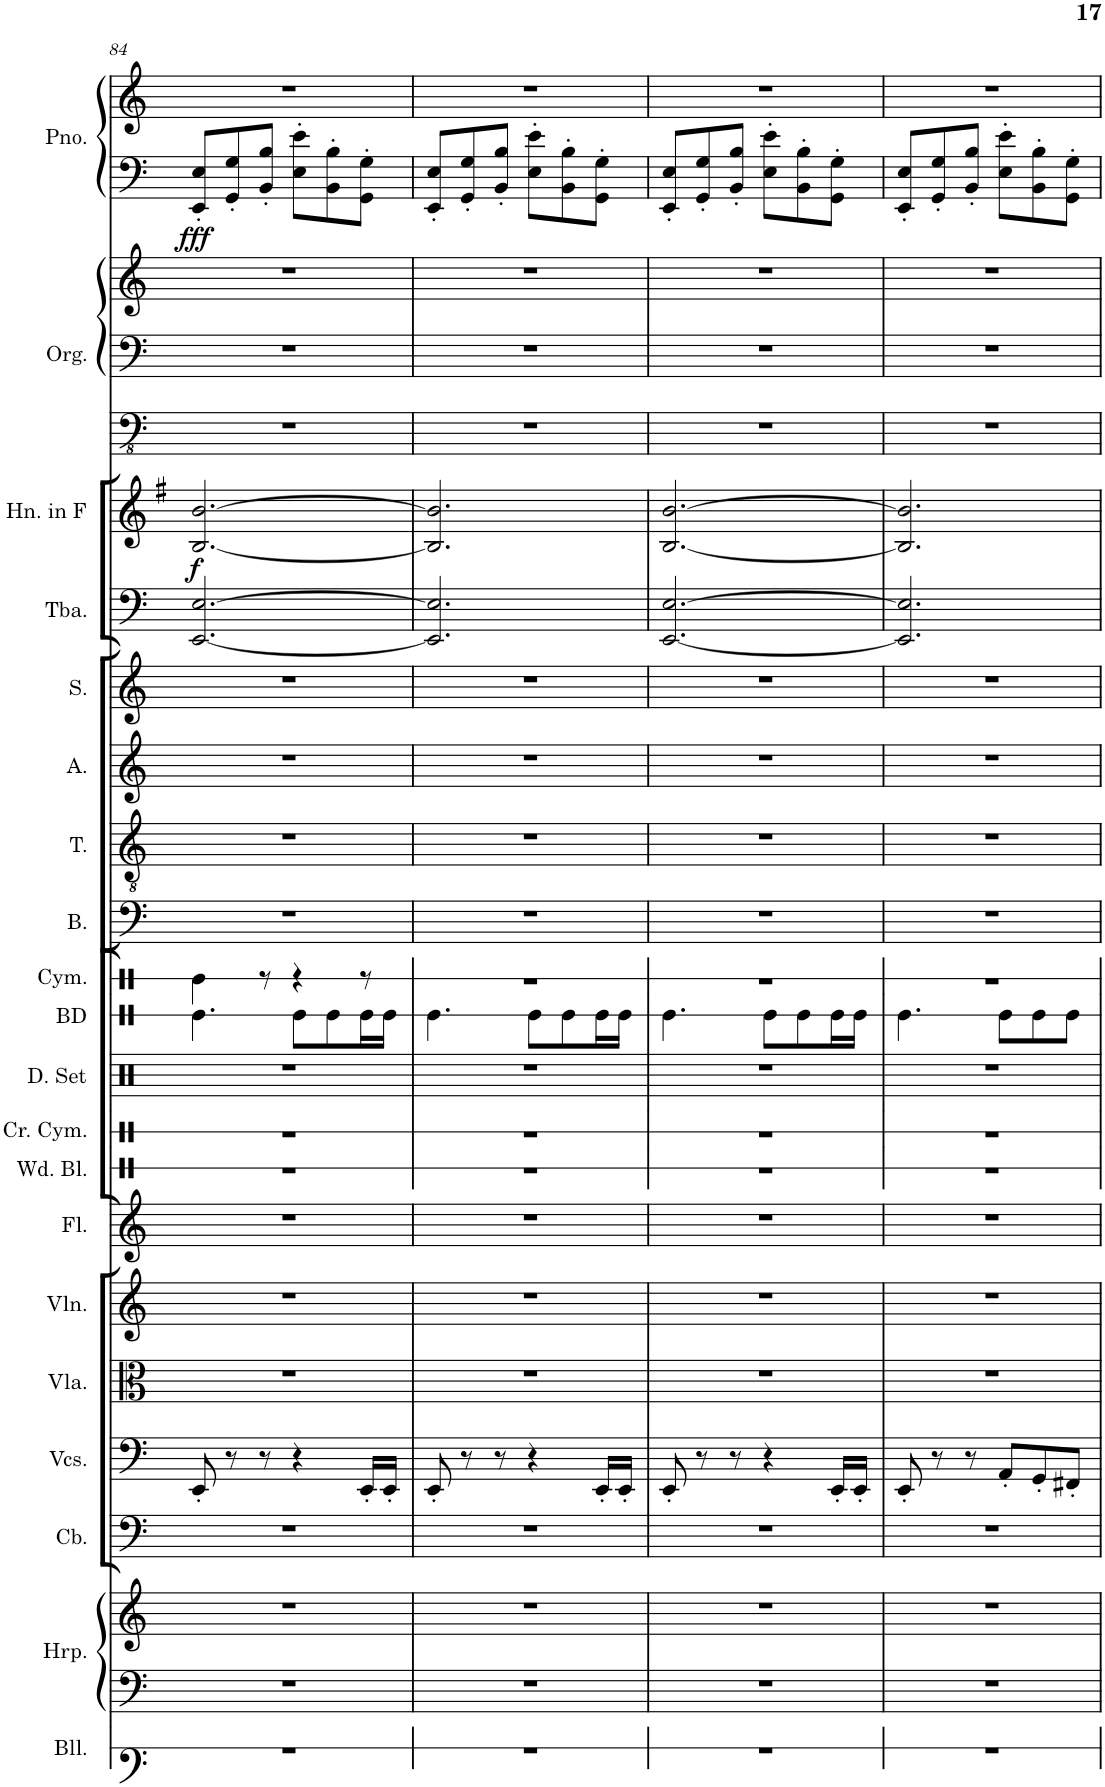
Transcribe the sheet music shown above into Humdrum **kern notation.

**kern	**kern	**kern	**kern	**kern	**kern	**kern	**kern	**kern	**kern	**kern	**kern	**kern	**kern	**kern	**kern	**kern	**dynam	**kern	**kern	**kern	**kern	**kern	**dynam
*part18	*part17	*part17	*part16	*part15	*part14	*part13	*part12	*part11	*part10	*part9	*part8	*part7	*part6	*part5	*part4	*part3	*part3	*part2	*part2	*part2	*part1	*part1	*part1
*staff22	*staff21	*staff20	*staff19	*staff18	*staff17	*staff16	*staff15	*staff14	*staff13	*staff12	*staff11	*staff10	*staff9	*staff8	*staff7	*staff6	*staff6	*staff5	*staff4	*staff3	*staff2	*staff1	*staff1/2
*I"Bells	*I"Harp	*	*I"Contrabass	*I"Violoncellos	*I"Viola	*I"Violin	*I"Flute	*I"Crash Cymbal	*I"Drumset	*I"Cymbal	*I"Bass	*I"Tenor	*I"Alto	*I"Soprano	*I"Tuba	*I"Horn in F	*	*I"Pipe Organ	*	*	*I"Piano	*	*
*I'Bll.	*I'Hrp.	*	*I'Cb.	*I'Vcs.	*I'Vla.	*I'Vln.	*I'Fl.	*I'Cr. Cym.	*I'D. Set	*I'Cym.	*I'B.	*I'T.	*I'A.	*I'S.	*I'Tba.	*I'Hn. in F	*	*I'Org.	*	*	*I'Pno.	*	*
!!LO:PB:g=z
*clefF4	*clefF4	*clefG2	*clefF4	*clefF4	*clefC3	*clefG2	*clefG2	*clefX	*clefX	*clefX	*clefF4	*clefGv2	*clefG2	*clefG2	*clefF4	*clefG2	*	*clefFv4	*clefF4	*clefG2	*clefF4	*clefG2	*
*	*	*	*Trd7c12	*	*	*	*	*	*	*	*	*	*	*	*	*Trd4c7	*	*	*	*	*	*	*
*k[]	*k[]	*k[]	*k[]	*k[]	*k[]	*k[]	*k[]	*k[]	*k[]	*k[]	*k[]	*k[]	*k[]	*k[]	*k[]	*k[f#]	*	*k[]	*k[]	*k[]	*k[]	*k[]	*
*M6/8	*M6/8	*M6/8	*M6/8	*M6/8	*M6/8	*M6/8	*M6/8	*M6/8	*M6/8	*M6/8	*M6/8	*M6/8	*M6/8	*M6/8	*M6/8	*M6/8	*	*M6/8	*M6/8	*M6/8	*M6/8	*M6/8	*
=84	=84	=84	=84	=84	=84	=84	=84	=84	=84	=84	=84	=84	=84	=84	=84	=84	=84	=84	=84	=84	=84	=84	=84
!	!	!	!	!	!	!	!	!	!	!	!	!	!	!	!	!	!LO:DY:b	!	!	!	!	!	!LO:DY:b=2
2.r	2.r	2.r	2.r	8EE'/	2.r	2.r	2.r	2.r	2.r	4Re\	2.r	2.r	2.r	2.r	[2.EE/ [2.E/	[2.B/ [2.b/	f	2.r	2.r	2.r	8EE/' 8E/'L	2.r	fff
.	.	.	.	8r	.	.	.	.	.	.	.	.	.	.	.	.	.	.	.	.	8GG/' 8G/'	.	.
.	.	.	.	8r	.	.	.	.	.	8r	.	.	.	.	.	.	.	.	.	.	8BB/' 8B/'J	.	.
.	.	.	.	4r	.	.	.	.	.	4r	.	.	.	.	.	.	.	.	.	.	8E\' 8e\'L	.	.
.	.	.	.	.	.	.	.	.	.	.	.	.	.	.	.	.	.	.	.	.	8BB\' 8B\'	.	.
.	.	.	.	16EE'/LL	.	.	.	.	.	8r	.	.	.	.	.	.	.	.	.	.	8GG\' 8G\'J	.	.
.	.	.	.	16EE'/JJ	.	.	.	.	.	.	.	.	.	.	.	.	.	.	.	.	.	.	.
=85	=85	=85	=85	=85	=85	=85	=85	=85	=85	=85	=85	=85	=85	=85	=85	=85	=85	=85	=85	=85	=85	=85	=85
2.r	2.r	2.r	2.r	8EE'/	2.r	2.r	2.r	2.r	2.r	2.r	2.r	2.r	2.r	2.r	2.EE/] 2.E/]	2.B/] 2.b/]	.	2.r	2.r	2.r	8EE/' 8E/'L	2.r	.
.	.	.	.	8r	.	.	.	.	.	.	.	.	.	.	.	.	.	.	.	.	8GG/' 8G/'	.	.
.	.	.	.	8r	.	.	.	.	.	.	.	.	.	.	.	.	.	.	.	.	8BB/' 8B/'J	.	.
.	.	.	.	4r	.	.	.	.	.	.	.	.	.	.	.	.	.	.	.	.	8E\' 8e\'L	.	.
.	.	.	.	.	.	.	.	.	.	.	.	.	.	.	.	.	.	.	.	.	8BB\' 8B\'	.	.
.	.	.	.	16EE'/LL	.	.	.	.	.	.	.	.	.	.	.	.	.	.	.	.	8GG\' 8G\'J	.	.
.	.	.	.	16EE'/JJ	.	.	.	.	.	.	.	.	.	.	.	.	.	.	.	.	.	.	.
=86	=86	=86	=86	=86	=86	=86	=86	=86	=86	=86	=86	=86	=86	=86	=86	=86	=86	=86	=86	=86	=86	=86	=86
2.r	2.r	2.r	2.r	8EE'/	2.r	2.r	2.r	2.r	2.r	2.r	2.r	2.r	2.r	2.r	[2.EE/ [2.E/	[2.B/ [2.b/	.	2.r	2.r	2.r	8EE/' 8E/'L	2.r	.
.	.	.	.	8r	.	.	.	.	.	.	.	.	.	.	.	.	.	.	.	.	8GG/' 8G/'	.	.
.	.	.	.	8r	.	.	.	.	.	.	.	.	.	.	.	.	.	.	.	.	8BB/' 8B/'J	.	.
.	.	.	.	4r	.	.	.	.	.	.	.	.	.	.	.	.	.	.	.	.	8E\' 8e\'L	.	.
.	.	.	.	.	.	.	.	.	.	.	.	.	.	.	.	.	.	.	.	.	8BB\' 8B\'	.	.
.	.	.	.	16EE'/LL	.	.	.	.	.	.	.	.	.	.	.	.	.	.	.	.	8GG\' 8G\'J	.	.
.	.	.	.	16EE'/JJ	.	.	.	.	.	.	.	.	.	.	.	.	.	.	.	.	.	.	.
=87	=87	=87	=87	=87	=87	=87	=87	=87	=87	=87	=87	=87	=87	=87	=87	=87	=87	=87	=87	=87	=87	=87	=87
2.r	2.r	2.r	2.r	8EE'/	2.r	2.r	2.r	2.r	2.r	2.r	2.r	2.r	2.r	2.r	2.EE/] 2.E/]	2.B/] 2.b/]	.	2.r	2.r	2.r	8EE/' 8E/'L	2.r	.
.	.	.	.	8r	.	.	.	.	.	.	.	.	.	.	.	.	.	.	.	.	8GG/' 8G/'	.	.
.	.	.	.	8r	.	.	.	.	.	.	.	.	.	.	.	.	.	.	.	.	8BB/' 8B/'J	.	.
.	.	.	.	8AA'/L	.	.	.	.	.	.	.	.	.	.	.	.	.	.	.	.	8E\' 8e\'L	.	.
.	.	.	.	8GG'/	.	.	.	.	.	.	.	.	.	.	.	.	.	.	.	.	8BB\' 8B\'	.	.
.	.	.	.	8FF#X'/J	.	.	.	.	.	.	.	.	.	.	.	.	.	.	.	.	8GG\' 8G\'J	.	.
=	=	=	=	=	=	=	=	=	=	=	=	=	=	=	=	=	=	=	=	=	=	=	=
*-	*-	*-	*-	*-	*-	*-	*-	*-	*-	*-	*-	*-	*-	*-	*-	*-	*-	*-	*-	*-	*-	*-	*-
